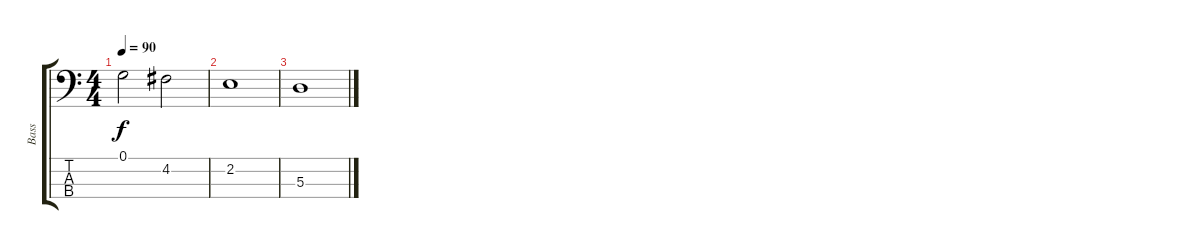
\track ("Bass" "Bass") {instrument electricbassfinger}
\staff {score tabs}
\tuning (G2 D2 A1 E1) {hide}
\ts (4 4)
\tempo 90
\clef f4
\ks c
0.1.2{dy f} 4.2.2 |
2.2.1 |
5.3.1
